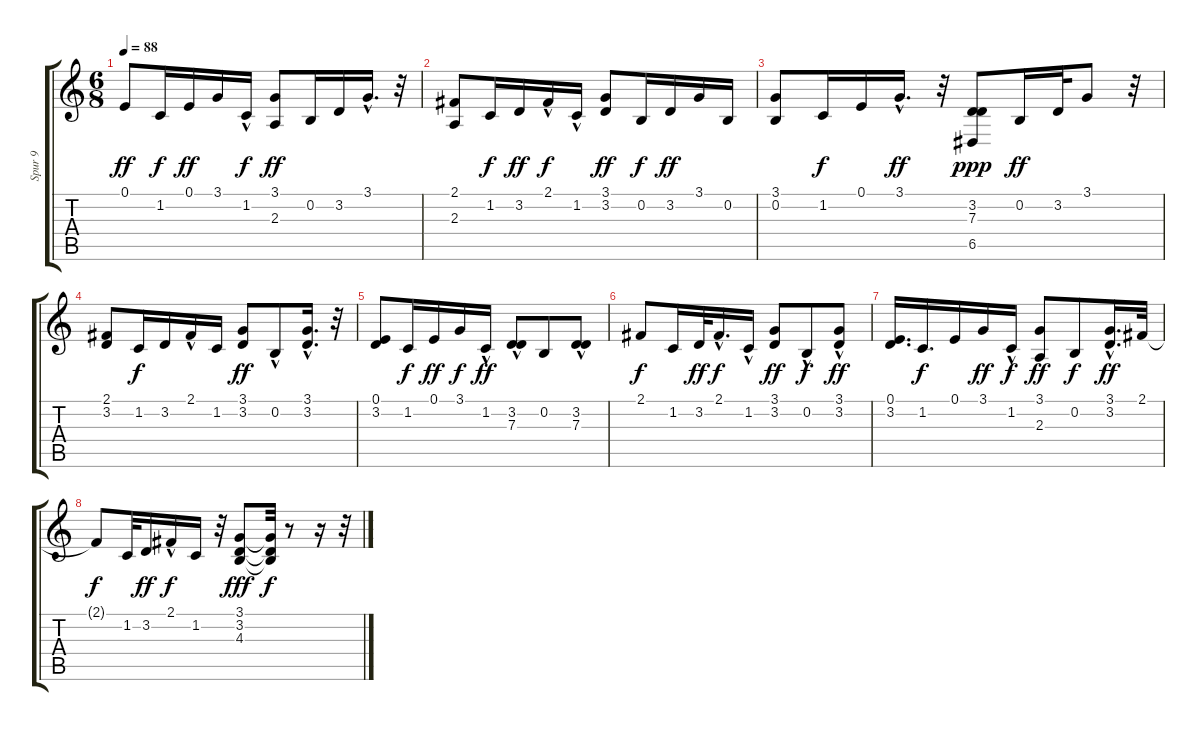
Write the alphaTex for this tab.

\track ("Spur 9" "Spur 9") {instrument accordion}
\staff {score tabs}
\tuning (E4 B3 G3 D3 A2 E2) {hide}
\ts (6 8)
\tempo 88
\clef g2
\ks c
0.1.8{dy ff} 1.2.16{dy f} 0.1.16{dy ff} 3.1.16 1.2{hac}.16{dy f} (3.1 2.3).8{dy ff} 0.2.16 3.2.16 3.1{hac}.16{d} r.32 |
(2.1 2.3).8 1.2.16{dy f} 3.2.16{dy ff} 2.1{hac}.16{dy f} 1.2{hac}.16 (3.1 3.2).8{dy ff} 0.2.16{dy f} 3.2.16{dy ff} 3.1.16 0.2.16 |
(3.1 0.2).8 1.2.16{dy f} 0.1.16 3.1{hac}.16{d dy ff} r.32 (3.2 7.3 6.5).8{dy ppp} 0.2.16{dy ff} 3.2.32 3.1.8 r.32 |
(2.1 3.2).8 1.2.16{dy f} 3.2.16 2.1{hac}.16 1.2.16 (3.1 3.2).8{dy ff} 0.2{hac}.8 (3.1{hac} 3.2{hac}).16{d} r.32 |
(0.1 3.2).8 1.2.16{dy f} 0.1.16{dy ff} 3.1.16{dy f} 1.2{hac}.16{dy ff} (3.2 7.3{hac}).8 0.2.8 (3.2 7.3{hac}).8 |
2.1.8{dy f} 1.2.16 3.2.32{dy ff} 2.1{hac}.16{d dy f} 1.2{hac}.16 (3.1 3.2).8{dy ff} 0.2{hac}.8{dy f} (3.1{hac} 3.2).8{dy ff} |
(0.1 3.2).16{d} 1.2.16{d dy f} 0.1.16 3.1.16{dy ff} 1.2{hac}.16{dy f} (3.1 2.3).8{dy ff} 0.2.8{dy f} (3.1{hac} 3.2).16{d dy ff} 2.1.32 |
2.1{t}.8{dy f} 1.2.32 3.2.16{dy ff} 2.1{hac}.16{dy f} 1.2.16 r.32 (3.1 3.2 4.3).8{dy fff} (3.1{t} 3.2{t} 4.3{t}).32{dy f} r.8 r.16 r.32
